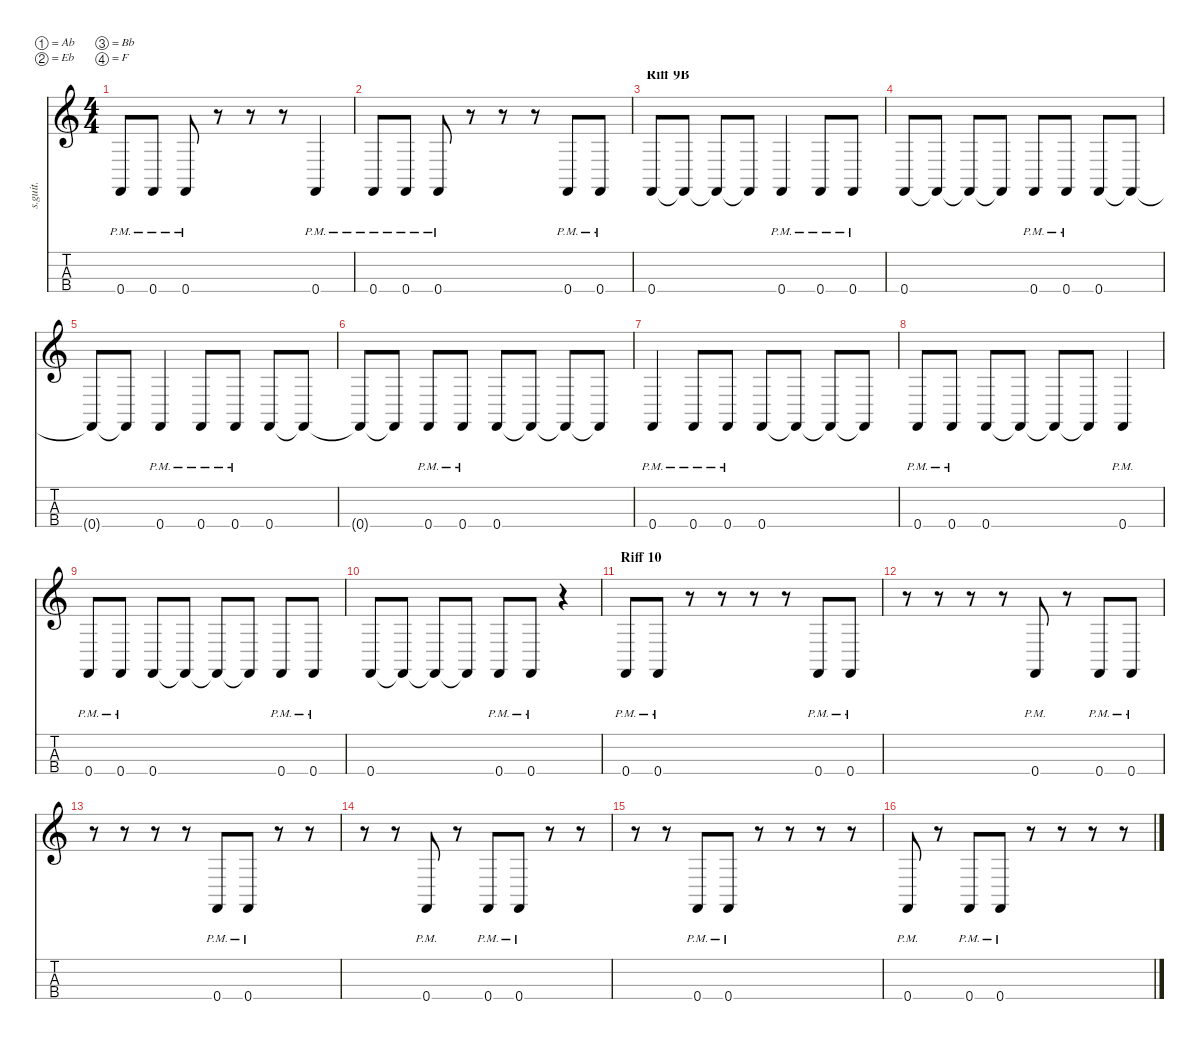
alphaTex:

\defaultSystemsLayout 4
\hideDynamics
\bracketExtendMode nobrackets
\track ("Electric Bass" "s.guit.") {instrument electricbassfinger}
\staff {score tabs}
\tuning (Ab2 Eb2 Bb1 F1)
\ts (4 4)
\tempo (133 hide)
\clef g2
\ks c
0.4{pm}.8{lyrics (0 "") lyrics (1 "") lyrics (2 "") lyrics (3 "") lyrics (4 "") dy f} 0.4{pm}.8{lyrics (0 "") lyrics (1 "") lyrics (2 "") lyrics (3 "") lyrics (4 "")} 0.4{pm}.8{lyrics (0 "") lyrics (1 "") lyrics (2 "") lyrics (3 "") lyrics (4 "")} r.8 r.8 r.8 0.4{pm}.4{lyrics (0 "") lyrics (1 "") lyrics (2 "") lyrics (3 "") lyrics (4 "")} |
0.4{pm}.8{lyrics (0 "") lyrics (1 "") lyrics (2 "") lyrics (3 "") lyrics (4 "")} 0.4{pm}.8{lyrics (0 "") lyrics (1 "") lyrics (2 "") lyrics (3 "") lyrics (4 "")} 0.4{pm}.8{lyrics (0 "") lyrics (1 "") lyrics (2 "") lyrics (3 "") lyrics (4 "")} r.8 r.8 r.8 0.4{pm}.8{lyrics (0 "") lyrics (1 "") lyrics (2 "") lyrics (3 "") lyrics (4 "")} 0.4{pm}.8{lyrics (0 "") lyrics (1 "") lyrics (2 "") lyrics (3 "") lyrics (4 "")} |
\section ("" "Riff 9B")
0.4.8{lyrics (0 "") lyrics (1 "") lyrics (2 "") lyrics (3 "") lyrics (4 "")} 0.4{t}.8{lyrics (0 "") lyrics (1 "") lyrics (2 "") lyrics (3 "") lyrics (4 "")} 0.4{t}.8{lyrics (0 "") lyrics (1 "") lyrics (2 "") lyrics (3 "") lyrics (4 "")} 0.4{t}.8{lyrics (0 "") lyrics (1 "") lyrics (2 "") lyrics (3 "") lyrics (4 "")} 0.4{pm}.4{lyrics (0 "") lyrics (1 "") lyrics (2 "") lyrics (3 "") lyrics (4 "")} 0.4{pm}.8{lyrics (0 "") lyrics (1 "") lyrics (2 "") lyrics (3 "") lyrics (4 "")} 0.4{pm}.8{lyrics (0 "") lyrics (1 "") lyrics (2 "") lyrics (3 "") lyrics (4 "")} |
0.4.8{lyrics (0 "") lyrics (1 "") lyrics (2 "") lyrics (3 "") lyrics (4 "")} 0.4{t}.8{lyrics (0 "") lyrics (1 "") lyrics (2 "") lyrics (3 "") lyrics (4 "")} 0.4{t}.8{lyrics (0 "") lyrics (1 "") lyrics (2 "") lyrics (3 "") lyrics (4 "")} 0.4{t}.8{lyrics (0 "") lyrics (1 "") lyrics (2 "") lyrics (3 "") lyrics (4 "")} 0.4{pm}.8{lyrics (0 "") lyrics (1 "") lyrics (2 "") lyrics (3 "") lyrics (4 "")} 0.4{pm}.8{lyrics (0 "") lyrics (1 "") lyrics (2 "") lyrics (3 "") lyrics (4 "")} 0.4.8{lyrics (0 "") lyrics (1 "") lyrics (2 "") lyrics (3 "") lyrics (4 "")} 0.4{t}.8{lyrics (0 "") lyrics (1 "") lyrics (2 "") lyrics (3 "") lyrics (4 "")} |
0.4{t}.8{lyrics (0 "") lyrics (1 "") lyrics (2 "") lyrics (3 "") lyrics (4 "") dy mf} 0.4{t}.8{lyrics (0 "") lyrics (1 "") lyrics (2 "") lyrics (3 "") lyrics (4 "")} 0.4{pm}.4{lyrics (0 "") lyrics (1 "") lyrics (2 "") lyrics (3 "") lyrics (4 "") dy f} 0.4{pm}.8{lyrics (0 "") lyrics (1 "") lyrics (2 "") lyrics (3 "") lyrics (4 "")} 0.4{pm}.8{lyrics (0 "") lyrics (1 "") lyrics (2 "") lyrics (3 "") lyrics (4 "")} 0.4.8{lyrics (0 "") lyrics (1 "") lyrics (2 "") lyrics (3 "") lyrics (4 "")} 0.4{t}.8{lyrics (0 "") lyrics (1 "") lyrics (2 "") lyrics (3 "") lyrics (4 "")} |
0.4{t}.8{lyrics (0 "") lyrics (1 "") lyrics (2 "") lyrics (3 "") lyrics (4 "") dy mf} 0.4{t}.8{lyrics (0 "") lyrics (1 "") lyrics (2 "") lyrics (3 "") lyrics (4 "")} 0.4{pm}.8{lyrics (0 "") lyrics (1 "") lyrics (2 "") lyrics (3 "") lyrics (4 "") dy f} 0.4{pm}.8{lyrics (0 "") lyrics (1 "") lyrics (2 "") lyrics (3 "") lyrics (4 "")} 0.4.8{lyrics (0 "") lyrics (1 "") lyrics (2 "") lyrics (3 "") lyrics (4 "")} 0.4{t}.8{lyrics (0 "") lyrics (1 "") lyrics (2 "") lyrics (3 "") lyrics (4 "")} 0.4{t}.8{lyrics (0 "") lyrics (1 "") lyrics (2 "") lyrics (3 "") lyrics (4 "")} 0.4{t}.8{lyrics (0 "") lyrics (1 "") lyrics (2 "") lyrics (3 "") lyrics (4 "")} |
0.4{pm}.4{lyrics (0 "") lyrics (1 "") lyrics (2 "") lyrics (3 "") lyrics (4 "")} 0.4{pm}.8{lyrics (0 "") lyrics (1 "") lyrics (2 "") lyrics (3 "") lyrics (4 "")} 0.4{pm}.8{lyrics (0 "") lyrics (1 "") lyrics (2 "") lyrics (3 "") lyrics (4 "")} 0.4.8{lyrics (0 "") lyrics (1 "") lyrics (2 "") lyrics (3 "") lyrics (4 "")} 0.4{t}.8{lyrics (0 "") lyrics (1 "") lyrics (2 "") lyrics (3 "") lyrics (4 "")} 0.4{t}.8{lyrics (0 "") lyrics (1 "") lyrics (2 "") lyrics (3 "") lyrics (4 "")} 0.4{t}.8{lyrics (0 "") lyrics (1 "") lyrics (2 "") lyrics (3 "") lyrics (4 "")} |
0.4{pm}.8{lyrics (0 "") lyrics (1 "") lyrics (2 "") lyrics (3 "") lyrics (4 "")} 0.4{pm}.8{lyrics (0 "") lyrics (1 "") lyrics (2 "") lyrics (3 "") lyrics (4 "")} 0.4.8{lyrics (0 "") lyrics (1 "") lyrics (2 "") lyrics (3 "") lyrics (4 "")} 0.4{t}.8{lyrics (0 "") lyrics (1 "") lyrics (2 "") lyrics (3 "") lyrics (4 "")} 0.4{t}.8{lyrics (0 "") lyrics (1 "") lyrics (2 "") lyrics (3 "") lyrics (4 "")} 0.4{t}.8{lyrics (0 "") lyrics (1 "") lyrics (2 "") lyrics (3 "") lyrics (4 "")} 0.4{pm}.4{lyrics (0 "") lyrics (1 "") lyrics (2 "") lyrics (3 "") lyrics (4 "")} |
0.4{pm}.8{lyrics (0 "") lyrics (1 "") lyrics (2 "") lyrics (3 "") lyrics (4 "")} 0.4{pm}.8{lyrics (0 "") lyrics (1 "") lyrics (2 "") lyrics (3 "") lyrics (4 "")} 0.4.8{lyrics (0 "") lyrics (1 "") lyrics (2 "") lyrics (3 "") lyrics (4 "")} 0.4{t}.8{lyrics (0 "") lyrics (1 "") lyrics (2 "") lyrics (3 "") lyrics (4 "")} 0.4{t}.8{lyrics (0 "") lyrics (1 "") lyrics (2 "") lyrics (3 "") lyrics (4 "")} 0.4{t}.8{lyrics (0 "") lyrics (1 "") lyrics (2 "") lyrics (3 "") lyrics (4 "")} 0.4{pm}.8{lyrics (0 "") lyrics (1 "") lyrics (2 "") lyrics (3 "") lyrics (4 "")} 0.4{pm}.8{lyrics (0 "") lyrics (1 "") lyrics (2 "") lyrics (3 "") lyrics (4 "")} |
0.4.8{lyrics (0 "") lyrics (1 "") lyrics (2 "") lyrics (3 "") lyrics (4 "")} 0.4{t}.8{lyrics (0 "") lyrics (1 "") lyrics (2 "") lyrics (3 "") lyrics (4 "")} 0.4{t}.8{lyrics (0 "") lyrics (1 "") lyrics (2 "") lyrics (3 "") lyrics (4 "")} 0.4{t}.8{lyrics (0 "") lyrics (1 "") lyrics (2 "") lyrics (3 "") lyrics (4 "")} 0.4{pm}.8{lyrics (0 "") lyrics (1 "") lyrics (2 "") lyrics (3 "") lyrics (4 "")} 0.4{pm}.8{lyrics (0 "") lyrics (1 "") lyrics (2 "") lyrics (3 "") lyrics (4 "")} r.4 |
\section ("" "Riff 10")
0.4{pm}.8{lyrics (0 "") lyrics (1 "") lyrics (2 "") lyrics (3 "") lyrics (4 "")} 0.4{pm}.8{lyrics (0 "") lyrics (1 "") lyrics (2 "") lyrics (3 "") lyrics (4 "")} r.8 r.8 r.8 r.8 0.4{pm}.8{lyrics (0 "") lyrics (1 "") lyrics (2 "") lyrics (3 "") lyrics (4 "")} 0.4{pm}.8{lyrics (0 "") lyrics (1 "") lyrics (2 "") lyrics (3 "") lyrics (4 "")} |
r.8 r.8 r.8 r.8 0.4{pm}.8{lyrics (0 "") lyrics (1 "") lyrics (2 "") lyrics (3 "") lyrics (4 "")} r.8 0.4{pm}.8{lyrics (0 "") lyrics (1 "") lyrics (2 "") lyrics (3 "") lyrics (4 "")} 0.4{pm}.8{lyrics (0 "") lyrics (1 "") lyrics (2 "") lyrics (3 "") lyrics (4 "")} |
r.8 r.8 r.8 r.8 0.4{pm}.8{lyrics (0 "") lyrics (1 "") lyrics (2 "") lyrics (3 "") lyrics (4 "")} 0.4{pm}.8{lyrics (0 "") lyrics (1 "") lyrics (2 "") lyrics (3 "") lyrics (4 "")} r.8 r.8 |
r.8 r.8 0.4{pm}.8{lyrics (0 "") lyrics (1 "") lyrics (2 "") lyrics (3 "") lyrics (4 "")} r.8 0.4{pm}.8{lyrics (0 "") lyrics (1 "") lyrics (2 "") lyrics (3 "") lyrics (4 "")} 0.4{pm}.8{lyrics (0 "") lyrics (1 "") lyrics (2 "") lyrics (3 "") lyrics (4 "")} r.8 r.8 |
r.8 r.8 0.4{pm}.8{lyrics (0 "") lyrics (1 "") lyrics (2 "") lyrics (3 "") lyrics (4 "")} 0.4{pm}.8{lyrics (0 "") lyrics (1 "") lyrics (2 "") lyrics (3 "") lyrics (4 "")} r.8 r.8 r.8 r.8 |
0.4{pm}.8{lyrics (0 "") lyrics (1 "") lyrics (2 "") lyrics (3 "") lyrics (4 "")} r.8 0.4{pm}.8{lyrics (0 "") lyrics (1 "") lyrics (2 "") lyrics (3 "") lyrics (4 "")} 0.4{pm}.8{lyrics (0 "") lyrics (1 "") lyrics (2 "") lyrics (3 "") lyrics (4 "")} r.8 r.8 r.8 r.8
